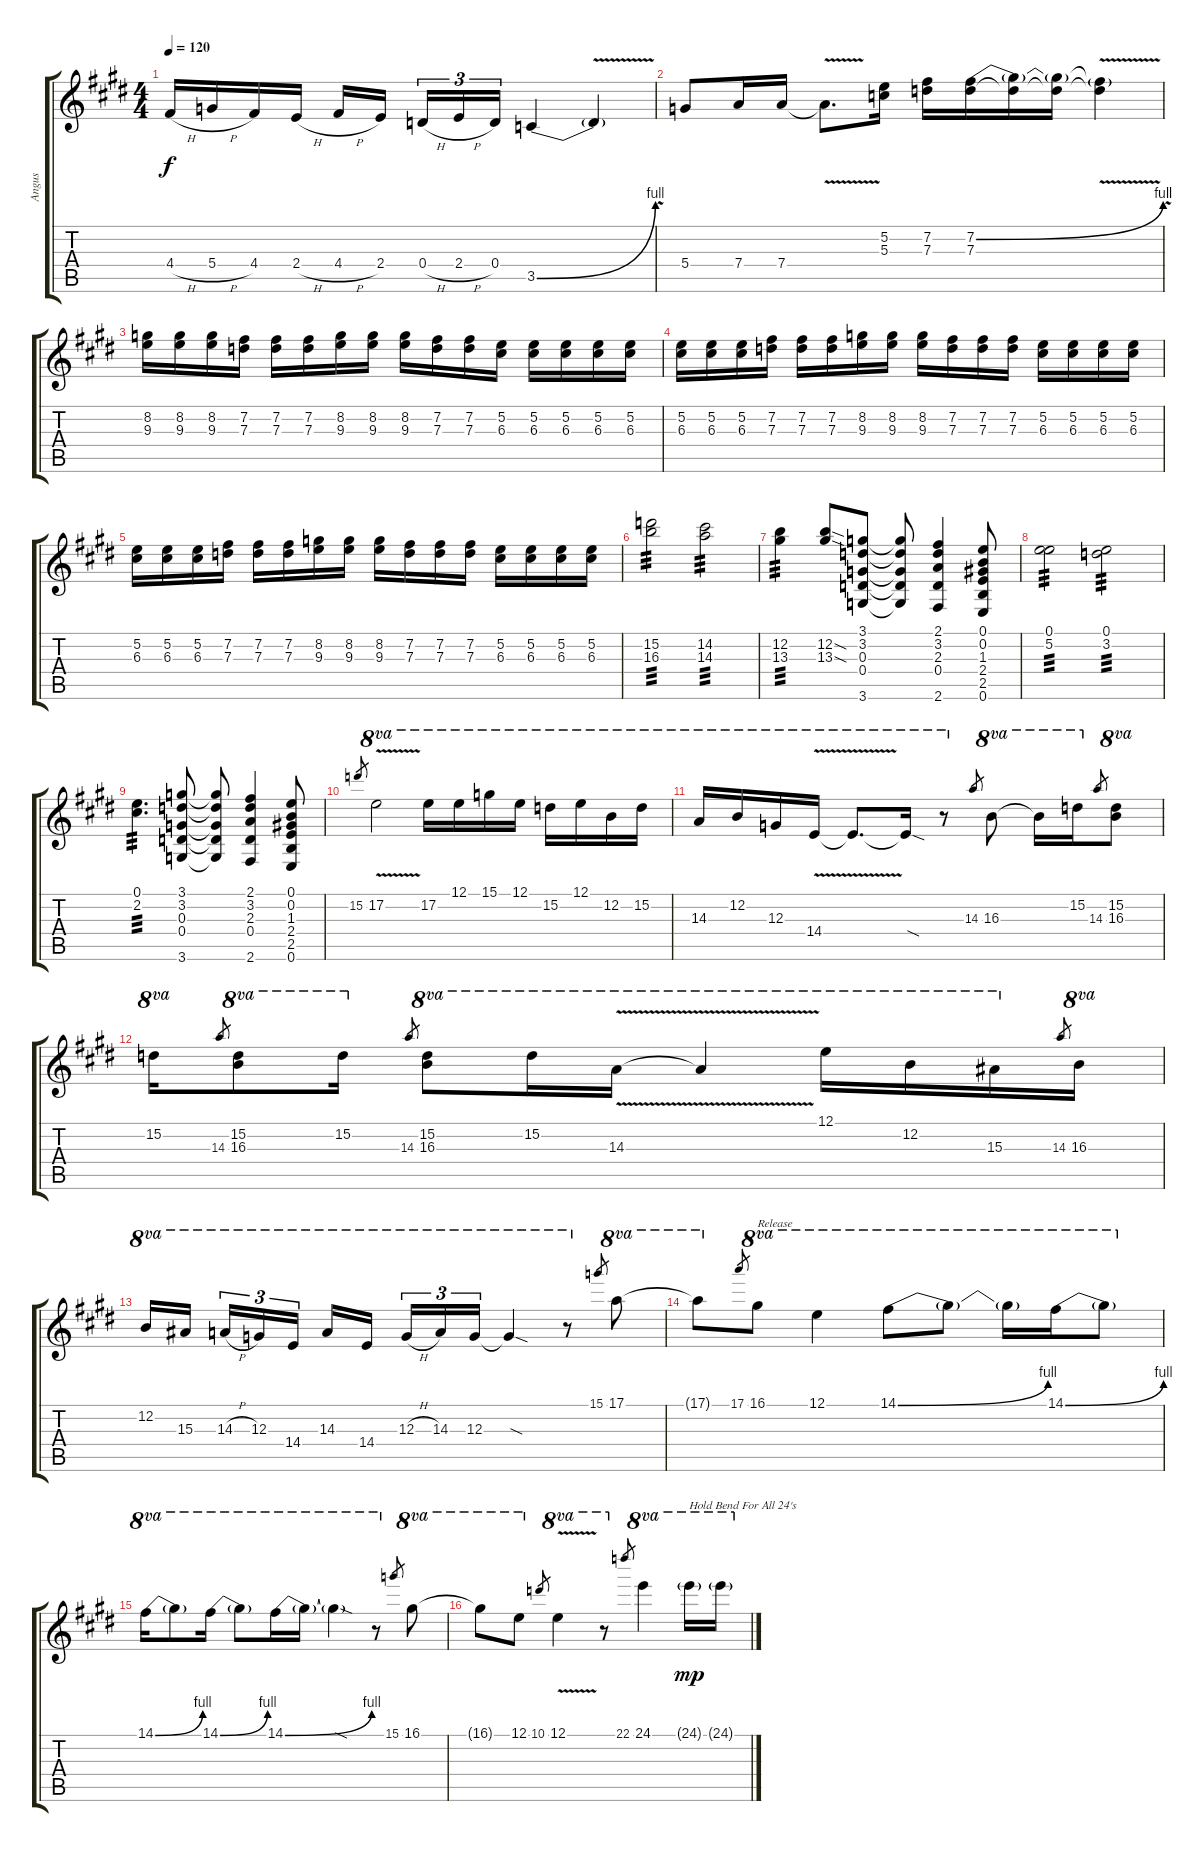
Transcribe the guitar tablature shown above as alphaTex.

\track ("Angus" "Angus") {instrument distortionguitar}
\staff {score tabs}
\tuning (E4 B3 G3 D3 A2 E2) {hide}
\ts (4 4)
\tempo 120
\clef g2
\ks e
4.4{h}.16{dy f} 5.4{h}.16 4.4.16 2.4{h}.16 4.4{h}.16 2.4.16{beam splitsecondary} 0.4{h}.16{tu (3 2)} 2.4{h}.16{tu (3 2)} 0.4.16{tu (3 2)} 3.5{be (bend 0 0 60 4)}.4 3.5{v t}.4 |
5.4.8 7.4.16 7.4.16 7.4{v t}.8{d} (5.2 5.3).16 (7.2 7.3).16 (7.2{be (bend 0 0 60 4)} 7.3).16 (7.2{t} 7.3{t}).16 (7.2{t} 7.3{t}).16 (7.2{v t} 7.3{v t}).4 |
(8.2 9.3).16 (8.2 9.3).16 (8.2 9.3).16 (7.2 7.3).16 (7.2 7.3).16 (7.2 7.3).16 (8.2 9.3).16 (8.2 9.3).16 (8.2 9.3).16 (7.2 7.3).16 (7.2 7.3).16 (5.2 6.3).16 (5.2 6.3).16 (5.2 6.3).16 (5.2 6.3).16 (5.2 6.3).16 |
(5.2 6.3).16 (5.2 6.3).16 (5.2 6.3).16 (7.2 7.3).16 (7.2 7.3).16 (7.2 7.3).16 (8.2 9.3).16 (8.2 9.3).16 (8.2 9.3).16 (7.2 7.3).16 (7.2 7.3).16 (7.2 7.3).16 (5.2 6.3).16 (5.2 6.3).16 (5.2 6.3).16 (5.2 6.3).16 |
(5.2 6.3).16 (5.2 6.3).16 (5.2 6.3).16 (7.2 7.3).16 (7.2 7.3).16 (7.2 7.3).16 (8.2 9.3).16 (8.2 9.3).16 (8.2 9.3).16 (7.2 7.3).16 (7.2 7.3).16 (7.2 7.3).16 (5.2 6.3).16 (5.2 6.3).16 (5.2 6.3).16 (5.2 6.3).16 |
(15.2 16.3).2{tp 3} (14.2 14.3).2{tp 3} |
(12.2 13.3).4{tp 3} (12.2{sod} 13.3{sod}).8 (3.1 3.2 0.3 0.4 3.6).8 (3.1{t} 3.2{t} 0.3{t} 0.4{t} 3.6{t}).8 (2.1 3.2 2.3 0.4 2.6).4 (0.1 0.2 1.3 2.4 2.5 0.6).8 |
(0.1 5.2).2{tp 3} (0.1 3.2).2{tp 3} |
(0.1 2.2).4{d tp 3} (3.1 3.2 0.3 0.4 3.6).8 (3.1{t} 3.2{t} 0.3{t} 0.4{t} 3.6{t}).8 (2.1 3.2 2.3 0.4 2.6).4 (0.1 0.2 1.3 2.4 2.5 0.6).8 |
15.2.8{gr} 17.2{v}.2{ot 8va} 17.2.16{ot 8va} 12.1.16{ot 8va} 15.1.16{ot 8va} 12.1.16{ot 8va} 15.2.16{ot 8va} 12.1.16{ot 8va} 12.2.16{ot 8va} 15.2.16{ot 8va} |
14.3.16{ot 8va} 12.2.16{ot 8va} 12.3.16{ot 8va} 14.4{v}.16{ot 8va} 14.4{t}.8{d ot 8va} 14.4{sod t}.16{ot 8va} r.8{ot 8va} 14.3.8{gr} 16.3.8{ot 8va} 16.3{t}.16{ot 8va} 15.2.16{ot 8va} 14.3.8{gr} (15.2 16.3).8{ot 8va} |
15.2.16{ot 8va} 14.3.8{gr} (15.2 16.3).8{ot 8va} 15.2.16{ot 8va} 14.3.8{gr} (15.2 16.3).8{ot 8va} 15.2.16{ot 8va} 14.3{v}.16{ot 8va} 14.3{t}.4{ot 8va} 12.1.16{ot 8va} 12.2.16{ot 8va} 15.3.16{ot 8va} 14.3.8{gr} 16.3.16{ot 8va} |
12.2.16{ot 8va} 15.3.16{ot 8va beam splitsecondary} 14.3{h}.16{tu (3 2) ot 8va} 12.3.16{tu (3 2) ot 8va} 14.4.16{tu (3 2) ot 8va} 14.3.16{ot 8va} 14.4.16{ot 8va beam splitsecondary} 12.3{h}.16{tu (3 2) ot 8va} 14.3.16{tu (3 2) ot 8va} 12.3.16{tu (3 2) ot 8va} 12.3{sod t}.4{ot 8va} r.8{ot 8va} 15.1.8{gr} 17.1.8{ot 8va} |
17.1{t}.8{ot 8va} 17.1.8{gr} 16.1.8{ot 8va txt "Release"} 12.1.4{ot 8va} 14.1{be (bend 0 0 60 4)}.8{ot 8va} 14.1{t}.8{ot 8va} 14.1{t}.16{ot 8va} 14.1{be (bend 0 0 60 4)}.16{ot 8va} 14.1{t}.8{ot 8va} |
14.1{be (bend 0 0 60 4)}.16{ot 8va} 14.1{t}.8{ot 8va} 14.1{be (bend 0 0 60 4)}.16{ot 8va} 14.1{t}.8{ot 8va} 14.1{be (bend 0 0 60 4)}.16{ot 8va} 14.1{t}.16{ot 8va} 14.1{sod t}.4{ot 8va} r.8{ot 8va} 15.1.8{gr} 16.1.8{ot 8va} |
16.1{t}.8{ot 8va} 12.1.8{ot 8va} 10.1.8{gr} 12.1{v}.4{ot 8va} r.8{ot 8va} 22.1.8{gr} 24.1.4{ot 8va} 24.1{g}.16{ot 8va txt "Hold Bend For All 24's" dy mp} 24.1{g}.16{ot 8va}
